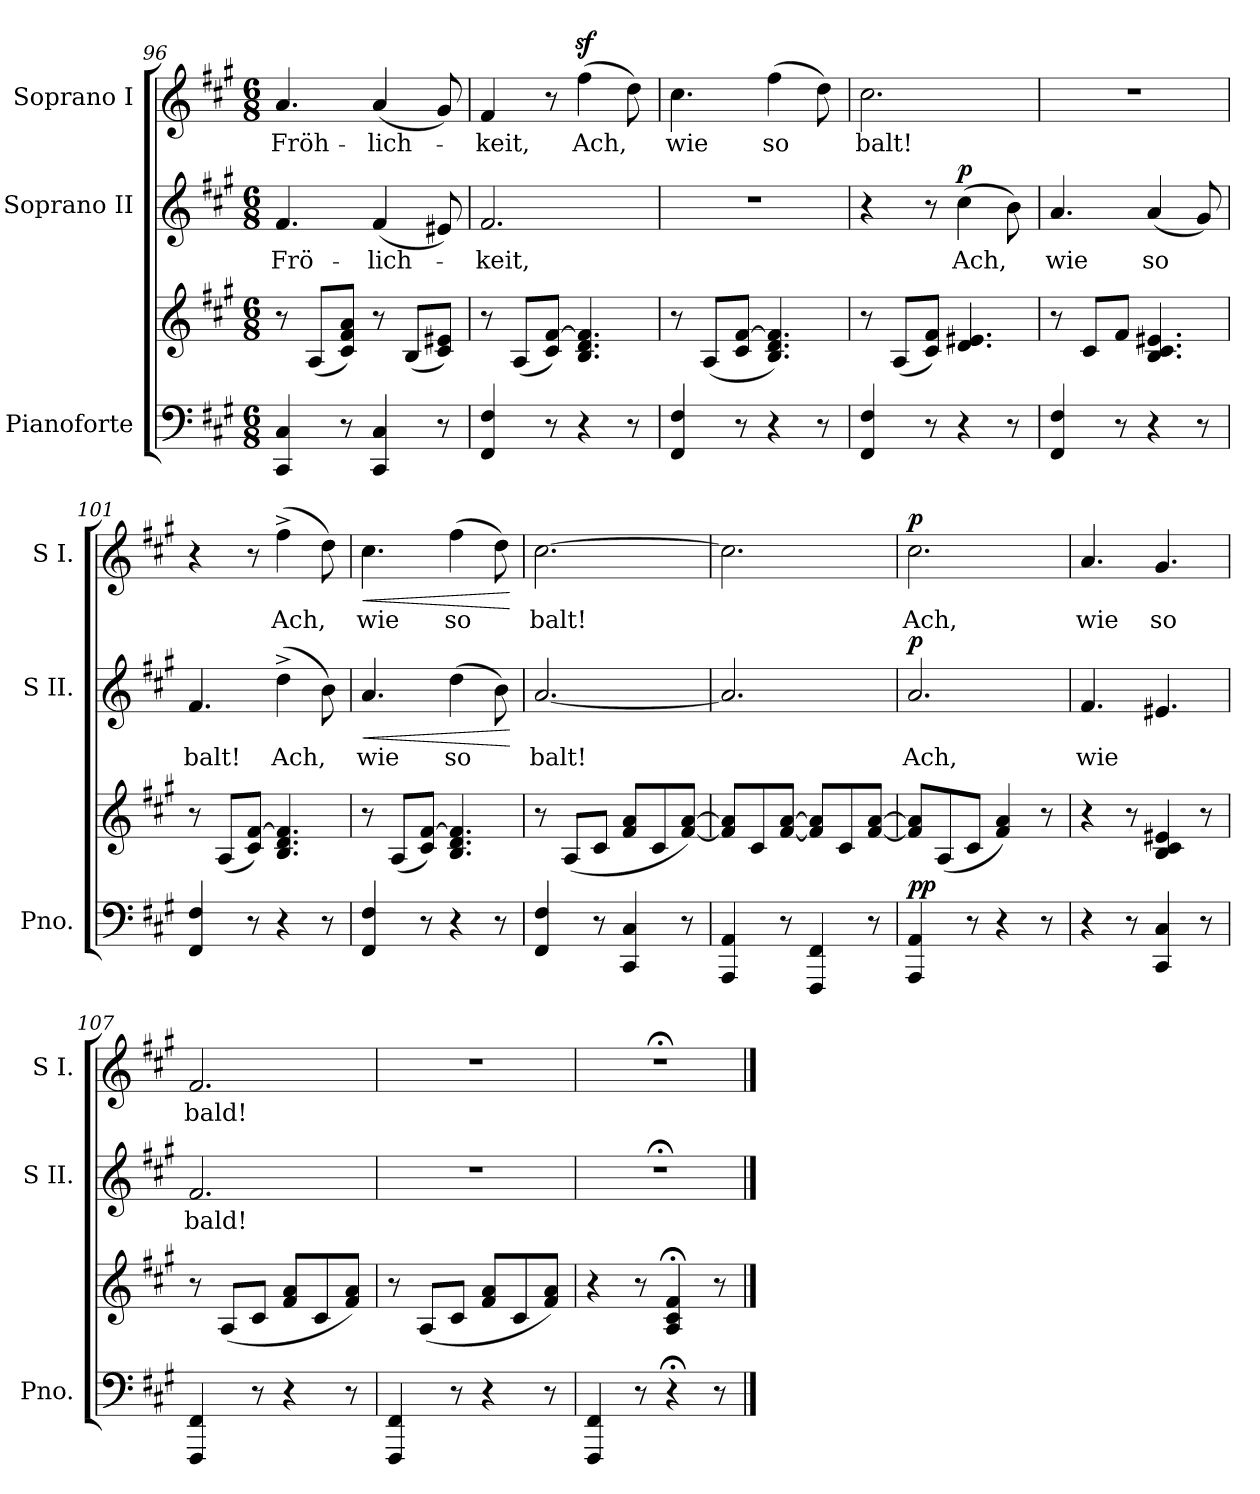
**kern	**kern	**dynam	**kern	**text	**dynam	**kern	**text	**dynam
*part3	*part3	*part3	*part2	*part2	*part2	*part1	*part1	*part1
*staff4	*staff3	*staff3/4	*staff2	*staff2	*staff2	*staff1	*staff1	*staff1
*I"Pianoforte	*	*	*I"Soprano II	*	*	*I"Soprano I	*	*
*I'Pno.	*	*	*I'S II.	*	*	*I'S I.	*	*
*clefF4	*clefG2	*	*clefG2	*	*	*clefG2	*	*
*k[f#c#g#]	*k[f#c#g#]	*	*k[f#c#g#]	*	*	*k[f#c#g#]	*	*
*M6/8	*M6/8	*	*M6/8	*	*	*M6/8	*	*
=96	=96	=96	=96	=96	=96	=96	=96	=96
!	!	!	!	!LO:LY:b	!	!	!LO:LY:b	!
4CC#/ 4C#/	8r	.	4.f#/	Frö-	.	4.a/	Fröh-	.
.	(8A/L	.	.	.	.	.	.	.
8r	8c#/ 8f#/ 8a/J)	.	.	.	.	.	.	.
!	!	!	!	!LO:LY:b	!	!	!LO:LY:b	!
4CC#/ 4C#/	8r	.	(4f#/	-lich-	.	(4a/	-lich-	.
.	(8B/L	.	.	.	.	.	.	.
8r	8c#/ 8e#X/J)	.	8e#X/)	.	.	8g#/)	.	.
=97	=97	=97	=97	=97	=97	=97	=97	=97
!	!	!	!	!LO:LY:b	!	!	!LO:LY:b	!
4FF#/ 4F#/	8r	.	2.f#/	-keit,	.	4f#/	-keit,	.
.	(8A/L	.	.	.	.	.	.	.
8r	8c#/ [8f#/J)	.	.	.	.	8r	.	.
!	!	!	!	!	!	!	!LO:LY:b	!
4r	4.B/ 4.d/ 4.f#/]	.	.	.	.	(4ff#z>\	-Ach,	.
8r	.	.	.	.	.	8dd\)	.	.
!!LO:LB:g=z
=98	=98	=98	=98	=98	=98	=98	=98	=98
!	!	!	!	!	!	!	!LO:LY:b	!
4FF#/ 4F#/	8r	.	2.r	.	.	4.cc#\	wie	.
.	(8A/L	.	.	.	.	.	.	.
8r	8c#/ [8f#/J	.	.	.	.	.	.	.
!	!	!	!	!	!	!	!LO:LY:b	!
4r	4.B/ 4.d/ 4.f#/])	.	.	.	.	(4ff#\	so	.
8r	.	.	.	.	.	8dd\)	.	.
=99	=99	=99	=99	=99	=99	=99	=99	=99
!	!	!	!	!	!	!	!LO:LY:b	!
4FF#/ 4F#/	8r	.	4r	.	.	2.cc#\	balt!	.
.	(8A/L	.	.	.	.	.	.	.
8r	8c#/ 8f#/J)	.	8r	.	.	.	.	.
!	!	!	!	!LO:LY:b	!LO:DY:a	!	!	!
4r	4.d/ 4.e#X/	.	(4cc#\	-Ach,	p	.	.	.
8r	.	.	8b\)	.	.	.	.	.
=100	=100	=100	=100	=100	=100	=100	=100	=100
!	!	!	!	!LO:LY:b	!	!	!	!
4FF#/ 4F#/	8r	.	4.a/	wie	.	2.r	.	.
.	8c#/L	.	.	.	.	.	.	.
8r	8f#/J	.	.	.	.	.	.	.
!	!	!	!	!LO:LY:b	!	!	!	!
4r	4.B/ 4.c#/ 4.e#X/	.	(4a/	so	.	.	.	.
8r	.	.	8g#/)	.	.	.	.	.
=101	=101	=101	=101	=101	=101	=101	=101	=101
!	!	!	!	!LO:LY:b	!	!	!	!
4FF#/ 4F#/	8r	.	4.f#/	balt!	.	4r	.	.
.	(8A/L	.	.	.	.	.	.	.
8r	8c#/ [8f#/J)	.	.	.	.	8r	.	.
!	!	!	!	!LO:LY:b	!	!	!LO:LY:b	!
4r	4.B/ 4.d/ 4.f#/]	.	(4dd^\	-Ach,	.	(4ff#^\	-Ach,	.
8r	.	.	8b\)	.	.	8dd\)	.	.
=102	=102	=102	=102	=102	=102	=102	=102	=102
!	!	!	!	!LO:LY:b	!LO:HP:b	!	!LO:LY:b	!LO:HP:b
4FF#/ 4F#/	8r	.	4.a/	wie	<	4.cc#\	wie	<
.	(8A/L	.	.	.	.	.	.	.
8r	8c#/ [8f#/J)	.	.	.	.	.	.	.
!	!	!	!	!LO:LY:b	!	!	!LO:LY:b	!
4r	4.B/ 4.d/ 4.f#/]	.	(4dd\	so	.	(4ff#\	so	.
8r	.	.	8b\)	.	.	8dd\)	.	.
.	.	.	.	.	[	.	.	[
=103	=103	=103	=103	=103	=103	=103	=103	=103
!	!	!	!	!LO:LY:b	!	!	!LO:LY:b	!
4FF#/ 4F#/	8r	.	[2.a/	balt!	.	[2.cc#\	balt!	.
.	(8A/L	.	.	.	.	.	.	.
8r	8c#/J	.	.	.	.	.	.	.
4CC#/ 4C#/	8f#/ 8a/L	.	.	.	.	.	.	.
.	8c#/	.	.	.	.	.	.	.
8r	[8f#/ [8a/J)	.	.	.	.	.	.	.
!!LO:LB:g=z
=104	=104	=104	=104	=104	=104	=104	=104	=104
4AAA/ 4AA/	8f#/] 8a/]L	.	2.a/]	.	.	2.cc#\]	.	.
.	8c#/	.	.	.	.	.	.	.
8r	[8f#/ [8a/J	.	.	.	.	.	.	.
4FFF#/ 4FF#/	8f#/] 8a/]L	.	.	.	.	.	.	.
.	8c#/	.	.	.	.	.	.	.
8r	[8f#/ [8a/J	.	.	.	.	.	.	.
=105	=105	=105	=105	=105	=105	=105	=105	=105
!	!	!LO:DY:a=2	!	!LO:LY:b	!	!	!LO:LY:b	!
!	!	!LO:DY:n=1:a	!	!	!LO:DY:a	!	!	!LO:DY:a
4AAA/ 4AA/	8f#/] 8a/]L	p p	2.a/	Ach,	p	2.cc#\	Ach,	p
.	(8A/	.	.	.	.	.	.	.
8r	8c#/J	.	.	.	.	.	.	.
4r	4f#/ 4a/)	.	.	.	.	.	.	.
8r	8r	.	.	.	.	.	.	.
=106	=106	=106	=106	=106	=106	=106	=106	=106
!	!	!	!	!LO:LY:b	!	!	!LO:LY:b	!
4r	4r	.	4.f#/	wie	.	4.a/	wie	.
8r	8r	.	.	.	.	.	.	.
!	!	!	!	!	!	!	!LO:LY:b	!
4CC#/ 4C#/	4B/ 4c#/ 4e#X/	.	4.e#X/	.	.	4.g#/	so	.
8r	8r	.	.	.	.	.	.	.
=107	=107	=107	=107	=107	=107	=107	=107	=107
!	!	!	!	!LO:LY:b	!	!	!LO:LY:b	!
4FFF#/ 4FF#/	8r	.	2.f#/	bald!	.	2.f#/	bald!	.
.	(8A/L	.	.	.	.	.	.	.
8r	8c#/J	.	.	.	.	.	.	.
4r	8f#/ 8a/L	.	.	.	.	.	.	.
.	8c#/	.	.	.	.	.	.	.
8r	8f#/ 8a/J)	.	.	.	.	.	.	.
=108	=108	=108	=108	=108	=108	=108	=108	=108
4FFF#/ 4FF#/	8r	.	2.r	.	.	2.r	.	.
.	(8A/L	.	.	.	.	.	.	.
8r	8c#/J	.	.	.	.	.	.	.
4r	8f#/ 8a/L	.	.	.	.	.	.	.
.	8c#/	.	.	.	.	.	.	.
8r	8f#/ 8a/J)	.	.	.	.	.	.	.
=109	=109	=109	=109	=109	=109	=109	=109	=109
4FFF#/ 4FF#/	4r	.	2.r;<	.	.	2.r;<	.	.
8r	8r	.	.	.	.	.	.	.
4r;<	4A/;< 4c#/;< 4f#/;<	.	.	.	.	.	.	.
8r	8r	.	.	.	.	.	.	.
==	==	==	==	==	==	==	==	==
*-	*-	*-	*-	*-	*-	*-	*-	*-
